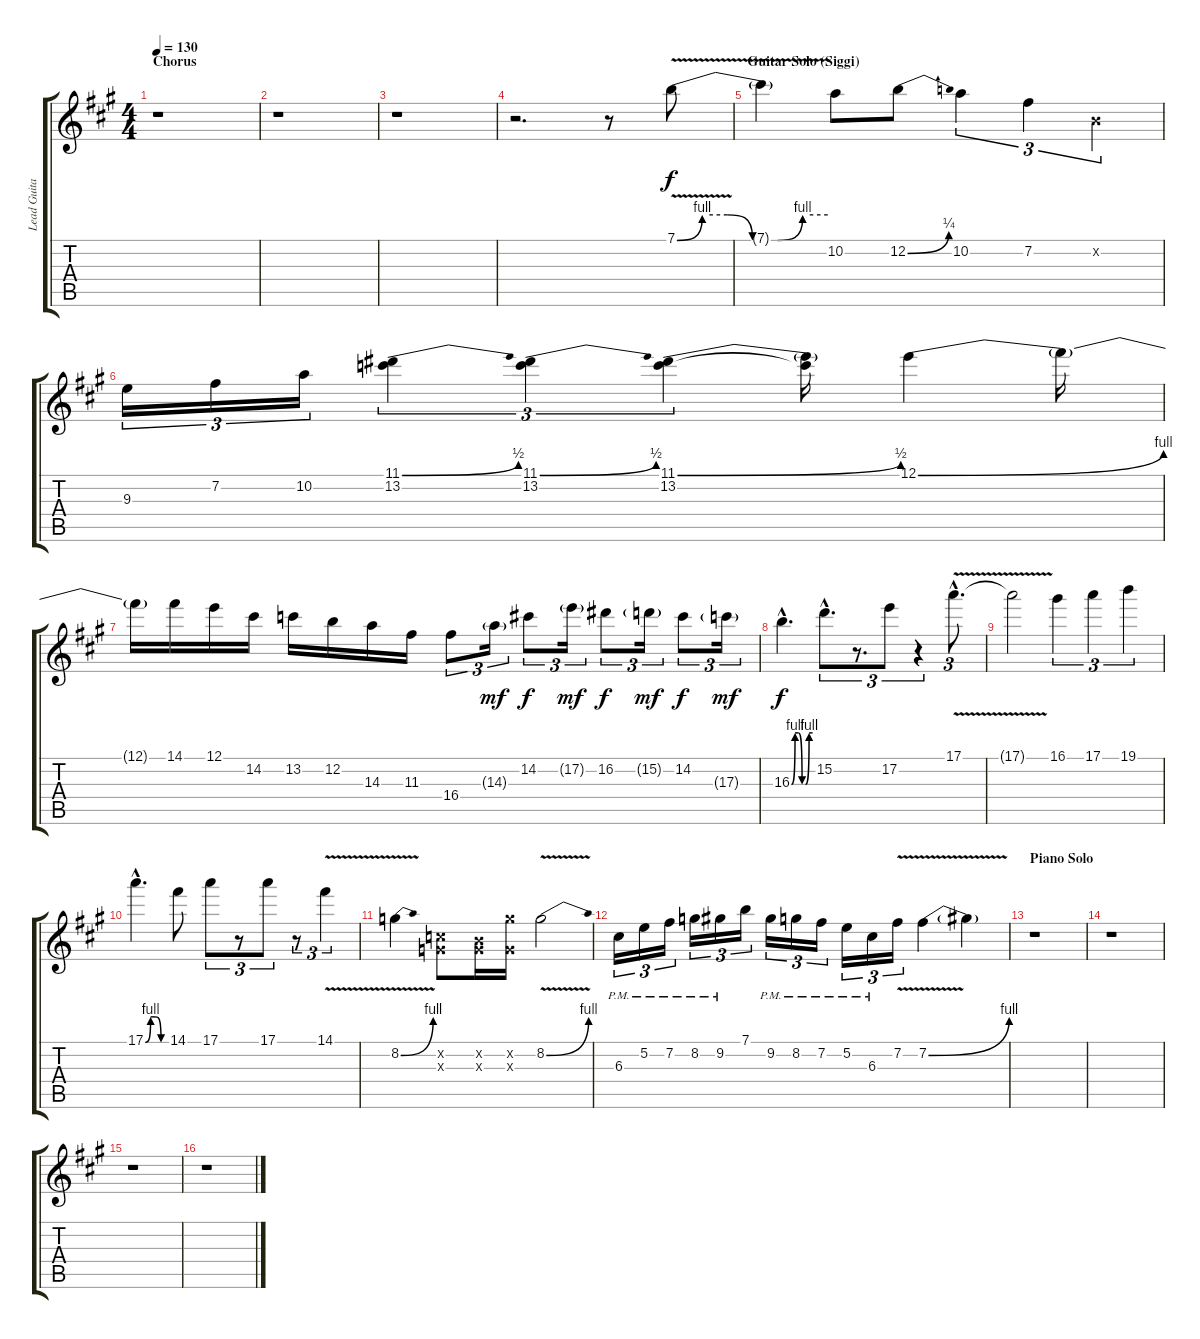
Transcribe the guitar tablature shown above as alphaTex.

\track ("Lead Guitar" "Lead Guita") {instrument overdrivenguitar}
\staff {score tabs}
\tuning (E4 B3 G3 D3 A2 E2) {hide}
\ts (4 4)
\section ("" "Chorus")
\tempo 130
\clef g2
\ks a
r.1{dy f} |
r.1 |
r.1 |
r.2{d} r.8 7.1{be (custom 0 0 10 4 20 4 30 0 40 0 50 4 60 4) v}.8{volume 13 instrument overdrivenguitar} |
\section ("" "Guitar Solo (Siggi)")
7.1{t}.4 10.2.8 12.2{be (bend 0 0 60 1)}.8 10.2.4{tu (3 2)} 7.2.4{tu (3 2)} 0.2{x}.4{tu (3 2)} |
9.3.16{tu (3 2)} 7.2.16{tu (3 2)} 10.2.16{tu (3 2)} (11.1{be (bend 0 0 60 2)} 13.2).4{tu (3 2)} (11.1{be (bend 0 0 60 2)} 13.2).4{tu (3 2)} (11.1{be (bend 0 0 60 2)} 13.2).4{tu (3 2)} (11.1{t} 13.2{t}).16 12.1{be (bend 0 0 60 4)}.4 12.1{t}.16 |
12.1{t}.16 14.1.16 12.1.16 14.2.16 13.2.16 12.2.16 14.3.16 11.3.16 16.4.8{tu (3 2)} 14.3{g}.16{tu (3 2) dy mf} 14.2.8{tu (3 2) dy f} 17.2{g}.16{tu (3 2) dy mf} 16.2.8{tu (3 2) dy f} 15.2{g}.16{tu (3 2) dy mf} 14.2.8{tu (3 2) dy f} 17.3{g}.16{tu (3 2) dy mf} |
16.3{be (custom 0 0 10 4 20 4 30 0 40 0 50 4 60 4) hac}.4{d dy f} 15.2{hac}.8{d tu (3 2)} r.8{d tu (3 2)} 17.2.8{tu (3 2)} r.4{tu (3 2)} 17.1{v hac}.8{d tu (3 2)} |
17.1{t}.2 16.1.4{tu (3 2)} 17.1.4{tu (3 2)} 19.1.4{tu (3 2)} |
17.1{be (custom 0 0 15 4 30 4 45 0 60 0) hac}.4{d} 14.1.8 17.1.8{tu (3 2)} r.8{tu (3 2)} 17.1.8{tu (3 2)} r.8{tu (3 2)} 14.1{v}.4{tu (3 2)} |
8.2{be (bend 0 0 60 4) v}.4 (1.2{x} 0.3{x}).8 (0.2{x} 0.3{x}).16 (8.2{x} 0.3{x}).16 8.2{be (bend 0 0 60 4) v}.2 |
6.3{pm}.16{tu (3 2)} 5.2{pm}.16{tu (3 2)} 7.2{pm}.16{tu (3 2)} 8.2{pm}.16{tu (3 2)} 9.2{pm}.16{tu (3 2)} 7.1.16{tu (3 2)} 9.2{pm}.16{tu (3 2)} 8.2{pm}.16{tu (3 2)} 7.2{pm}.16{tu (3 2)} 5.2{pm}.16{tu (3 2)} 6.3{pm}.16{tu (3 2)} 7.2{v}.16{tu (3 2)} 7.2{be (bend 0 0 60 4) v}.4 7.2{t}.4 |
\section ("" "Piano Solo")
r.1 |
r.1 |
r.1 |
r.1
